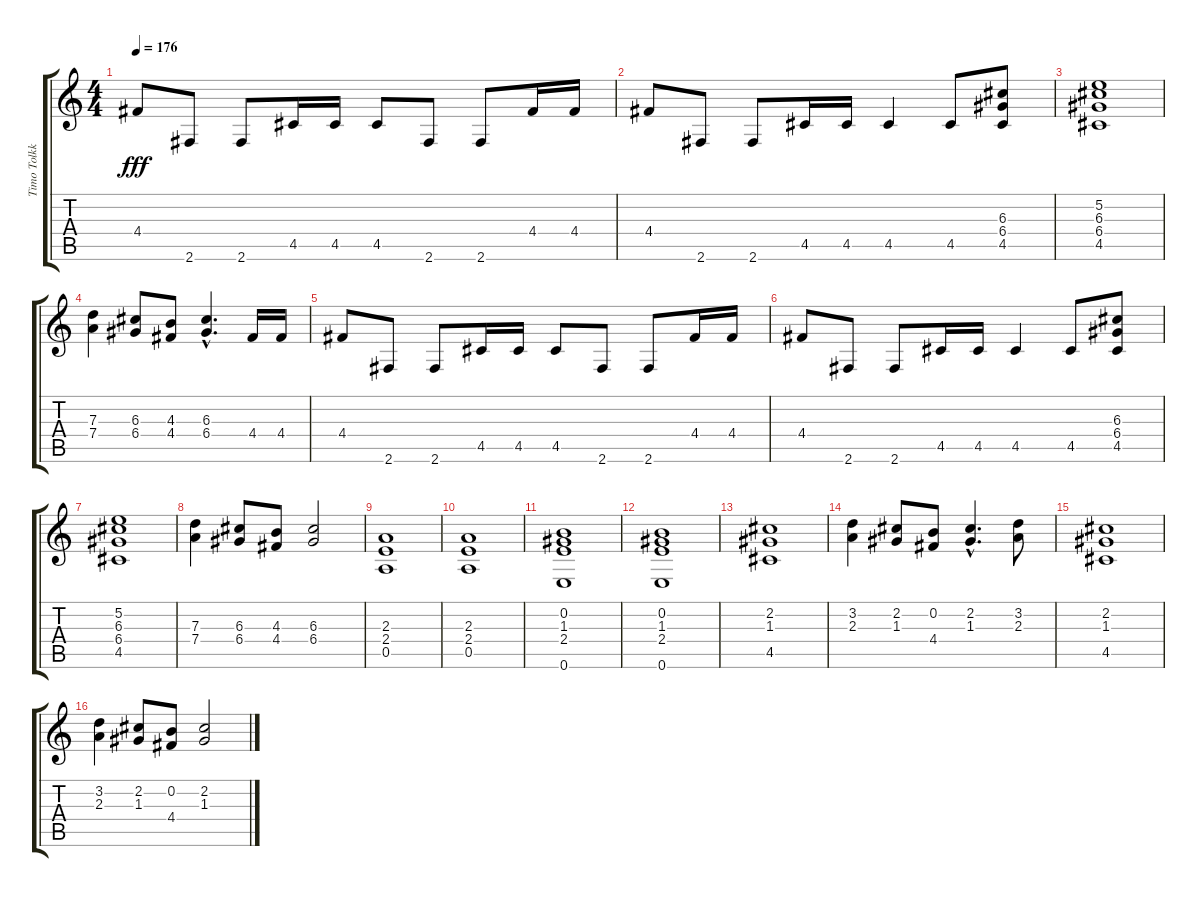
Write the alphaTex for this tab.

\track ("Timo Tolkki" "Timo Tolkk") {instrument distortionguitar}
\staff {score tabs}
\tuning (E4 B3 G3 D3 A2 E2) {hide}
\ts (4 4)
\tempo 176
\clef g2
\ks c
4.4.8{dy fff} 2.6.8 2.6.8 4.5.16 4.5.16 4.5.8 2.6.8 2.6.8 4.4.16 4.4.16 |
4.4.8 2.6.8 2.6.8 4.5.16 4.5.16 4.5.4 4.5.8 (6.3 6.4 4.5).8 |
(5.2 6.3 6.4 4.5).1 |
(7.3 7.4).4 (6.3 6.4).8 (4.3 4.4).8 (6.3{hac} 6.4{hac}).4{d} 4.4.16 4.4.16 |
4.4.8 2.6.8 2.6.8 4.5.16 4.5.16 4.5.8 2.6.8 2.6.8 4.4.16 4.4.16 |
4.4.8 2.6.8 2.6.8 4.5.16 4.5.16 4.5.4 4.5.8 (6.3 6.4 4.5).8 |
(5.2 6.3 6.4 4.5).1 |
(7.3 7.4).4 (6.3 6.4).8 (4.3 4.4).8 (6.3 6.4).2 |
(2.3 2.4 0.5).1 |
(2.3 2.4 0.5).1 |
(0.2 1.3 2.4 0.6).1 |
(0.2 1.3 2.4 0.6).1 |
(2.2 1.3 4.5).1 |
(3.2 2.3).4 (2.2 1.3).8 (0.2 4.4).8 (2.2{hac} 1.3{hac}).4{d} (3.2 2.3).8 |
(2.2 1.3 4.5).1 |
(3.2 2.3).4 (2.2 1.3).8 (0.2 4.4).8 (2.2 1.3).2
